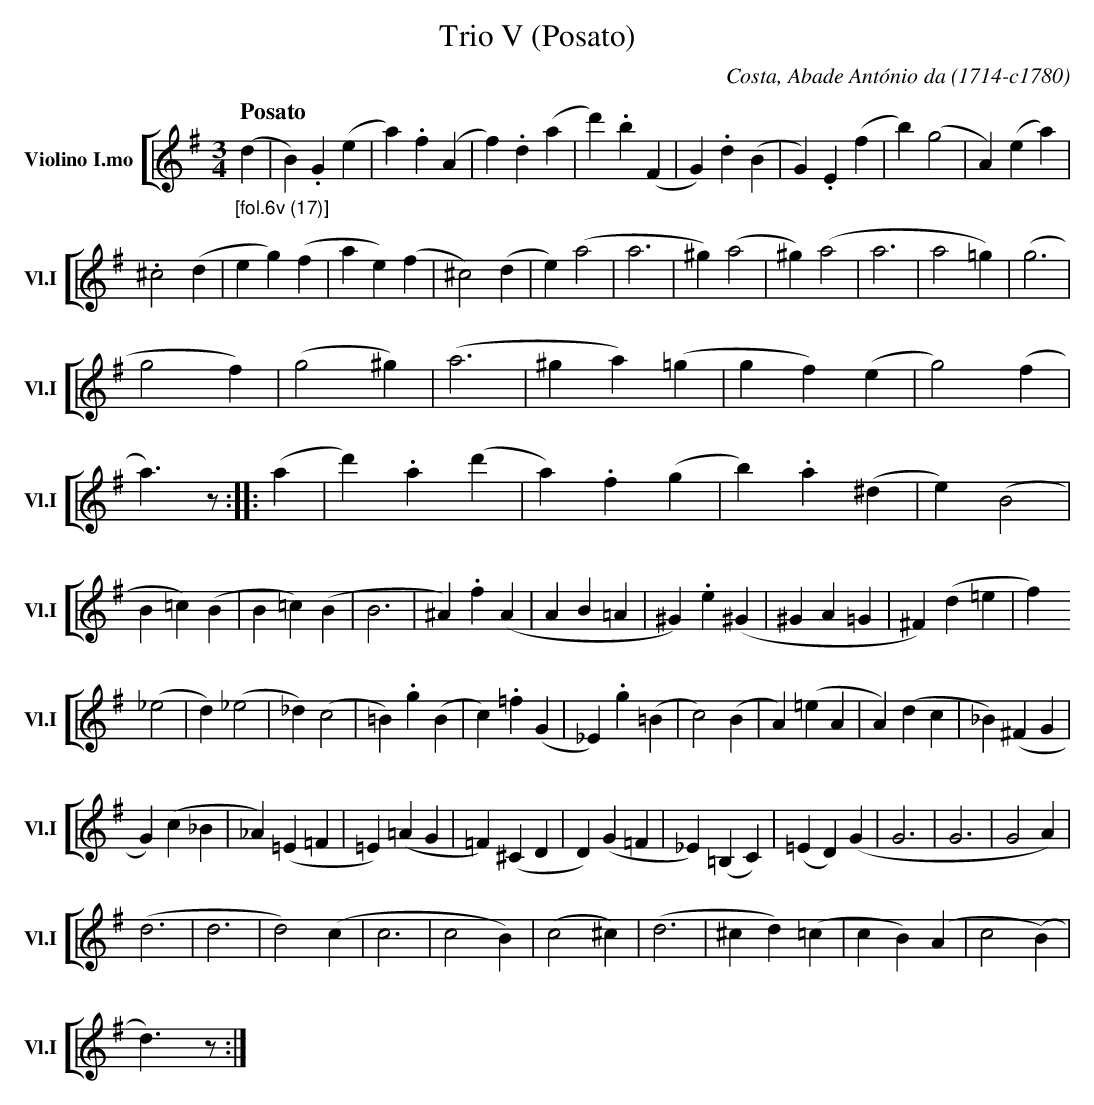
X:1
T:Trio V (Posato)
C:Costa, Abade Ant\'onio da (1714-c1780)
M:3/4
L:1/4
K:G
V: 1 clef=treble name="Violino I.mo" sname="Vl.I"
%%staves [ 1 ]
   [Q:"Posato"] "_[fol.6v (17)]"  (d | B) .G (e | a) .f (A | f) .d (a | d') .b (F | G) .d (B | G) .E (f | b) (g2 | A) (e a) |
.^c2 (d | e g) (f | a e) (f | ^c2) (d | e) (a2 | a3 | ^g) (a2 | ^g) (a2 | a3 | a2 =g) | (g3 |
g2 f) | (g2 ^g) | (a3 | ^g a) (=g | g f) (e | g2) (f | a) > z :|: (a | d') .a (d' | a) .f (g | b) .a (^d | \
e) (B2 | B =c) (B | B =c) (B | B3 | ^A) .f (A | A B =A | ^G) .e (^G | ^G A =G | ^F) (d =e | f)
(_e2 | d) (_e2 | _d) (c2 | =B) .g (B | c) .=f (G | _E) .g (=B | c2) (B | A) (=e A | A ) (d c | _B) (^F G |
G) (c _B | _A) (=E =F | =E) (=A G | =F) (^C D | D) (G =F | _E) (=B, C) | (=E D) (G | G3 | G3 | G2 A) |
(d3 | d3 | d2) (c | c3 | c2 B) | (c2 ^c) | (d3 | ^c d) (=c | c B) (A | c2 (B) |
d) > z :|
